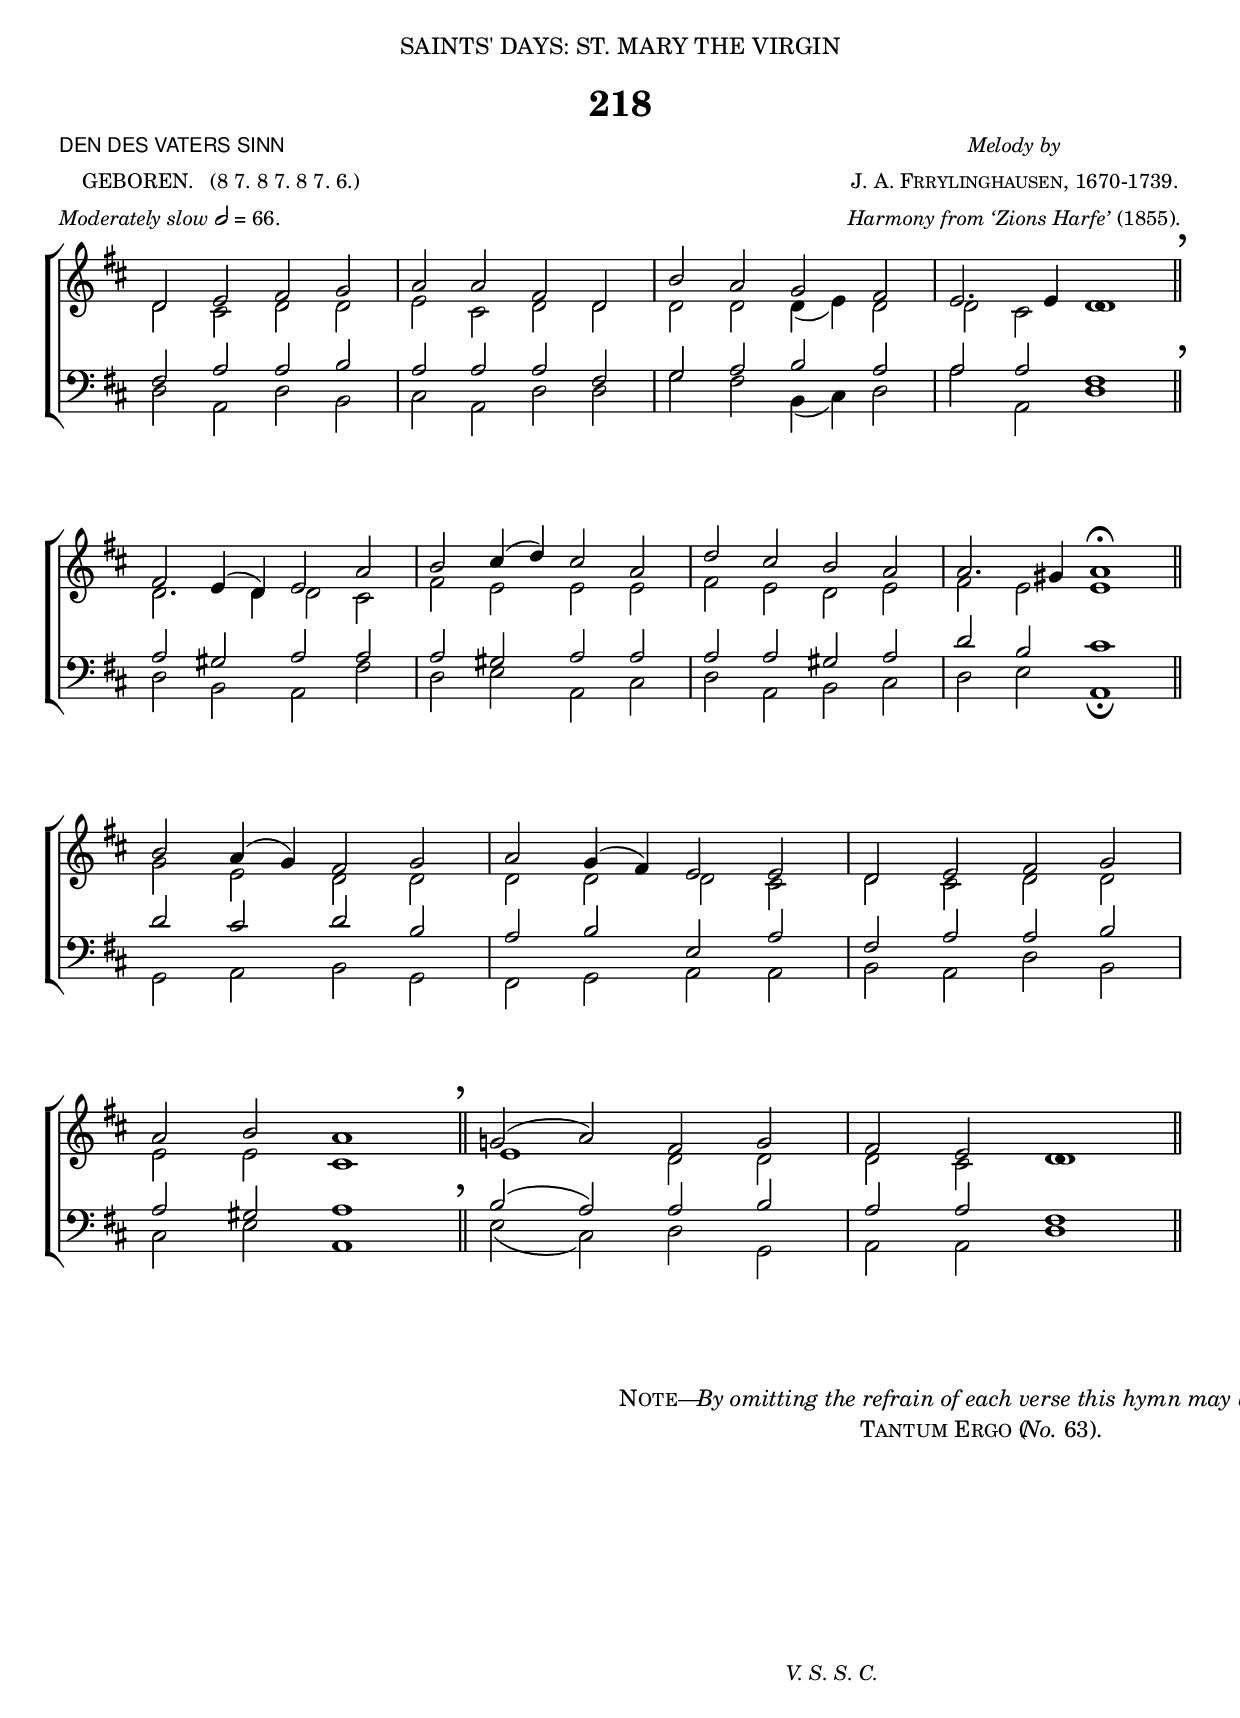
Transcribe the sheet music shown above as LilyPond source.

%%% 344.png
%%% Hymn 218. Ye who own the faith of Jesus.
%%% Rev 1.

\version "2.10.23"

\header {
	dedication = \markup { \center-align { "SAINTS' DAYS: ST. MARY THE VIRGIN" \hspace #0.1 }}
	title = "218"

        meter = \markup { \small { \column { 
				\line { \sans "DEN DES VATERS SINN"} 
				\line { "    GEBOREN." \hspace #1 \roman "(8 7. 8 7. 8 7. 6.)" } 
				\line { { \italic "Moderately slow"  \general-align #Y #DOWN \note #"2" #0.5 "= 66." } } }} }
 
        arranger = \markup { \small { \center-align { 
		 		\line { \italic "Melody by" }
				\line { \smallCaps "J. A. Frrylinghausen," "1670-1739."} 
				\line { \italic "Harmony from ‘Zions Harfe’" "(1855)."}
				}}}  			
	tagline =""

}			
			
%%%%%%%%%%%%%%%%%%%%%%%%%%%%macros begin

%% Macro to push notes rightwards
push = { \once \override Dots #'transparent = ##t
	\once \override NoteColumn #'force-hshift = #-0.01 }

%%generates the breathmarks

breathmark = { 
	\override Score.RehearsalMark #'break-visibility = #begin-of-line-invisible
	\override Score.RehearsalMark #'Y-offset = #'4.0
	\override Score.RehearsalMark #'X-offset = #'-0.5
	\mark \markup { \fontsize #4 "," }
	}
%%%%%%%%%%%%%%%%%%%%%%%%%%%macro end

global = {
\time 4/2
\key d \major
\set Staff.midiInstrument = "church organ"
}

soprano = \relative c' { 
  d2 e fis g \bar "|" a a fis d \bar "|" b' a g fis \bar "|" e2. e4 d1 \breathmark \bar "||" \break
  fis2 e4(d) e2 a \bar "|" b cis4(d) cis2 a \bar "|" d cis b a \bar "|" a2. gis4 a1^\fermata \bar "||" \break
  b2 a4(g) fis2 g \bar "|" a g4(fis) e2 e \bar "|" d e fis g \bar "|" \break
  a b a1 \breathmark \bar "||" g!2(a) fis g \bar "|" fis e d1 \bar "||" 
}
 
alto = \relative c' { 
  d2 cis d d \bar "|" e cis d d \bar "|" d d d4(e) d2 \bar "|" d cis \push d1 \bar "||" \break
  d2. d4 d2 cis \bar "|" fis e e e \bar "|" fis e d e \bar "|" fis e e1 \bar "||" \break
  g2 e d d \bar "|" d d d cis \bar "|" d cis d d \bar "|" \break
  e e cis1 \bar "||" \once \override NoteColumn #'force-hshift = #0.5 e1 d2 d \bar "|" d cis \push d1 \bar "||" 
}

tenor = \relative c { 
  \clef bass fis2 a a b \bar "|" a a a fis \bar "|" g a b a \bar "|" a a fis1 \bar "||" \break
  a2 gis a a \bar "|" a gis a a \bar "|" a a gis a \bar "|" d b cis1 \bar "||" \break
  d2 cis d b \bar "|" a b e, a \bar "|" fis a a b \bar "|" \break
  a gis a1 \bar "||" b2(a) a b \bar "|" a a fis1 \bar "||" 
}

bass = \relative c { 
  \clef bass d2 a d b \bar "|" cis a d d \bar "|" g fis b,4(cis) d2 \bar "|" a' a, d1 \bar "||" \break
  d2 b a fis' \bar "|" d e a, cis \bar "|" d a b cis \bar "|" d e a,1_\fermata \bar "||" \break
  g2 a b g \bar "|" fis g a a \bar "|" b a d b \bar "|" \break
  cis e a,1 \bar "||" e'2(cis) d g, \bar "|" a a d1 \bar "||" 
}

#(ly:set-option 'point-and-click #f)

\paper {
  #(set-paper-size "a4")
%  annotate-spacing = ##t
  print-page-number = ##f
  ragged-last-bottom = ##t
  ragged-bottom = ##f
}

\book{

	
%%% Score block	

\score{
\new ChoirStaff
<<
	\context Staff = upper <<
	\context Voice = sopranos { \voiceOne \global \soprano }
	\context Voice = altos { \voiceTwo \global \alto }
							>>
		\context Staff = lower <<
		\context Voice = tenors { \voiceOne \global \tenor }
		\context Voice = basses { \voiceTwo \global \bass}
								>>
>>

\layout {
	indent=0
	\context { \Score \remove "Bar_number_engraver" }
	\context { \Staff \remove "Time_signature_engraver" }
	\context { \Score \remove "Mark_engraver" }
		\context { \Staff \consists "Mark_engraver" }
	}
%%midi
\midi { \context { \Score tempoWholesPerMinute = #(ly:make-moment 66 2)}}%% midi score bracket

}%%score

%%% Hymn Note

\markup { \hspace #54 \center-align {
	\line {  \smallCaps "Note" \hspace #-1.2 ".—" \hspace #-1 \italic "By omitting the refrain of each verse this hymn may be sung to"  } 
        \line {  \smallCaps "Tantum Ergo (" \hspace #-1 \italic "No." "63)."  }
	 \line {  "              "  }
	 \line {  "              "  }
	 \line {  "              "  }
	 \line {  "              "  } %%% stuff a few blank lines otherwise music systems will be too spread out
	
}}


%%fake score block to occupy space and force a pagebreak.  Can't think of a better way of doing this.
\score{
	{s4 }
\header { breakbefore = ##f piece = ##f opus = ##f tagline = ##f }
\layout{	
	\context { \Staff
		\remove Time_signature_engraver
		\remove Key_engraver
		\remove Clef_engraver
		\remove Staff_symbol_engraver
}}}


%%lyric titles

\markup { "                       "}  %% blank line to increase separation from page top

\markup { \hspace #70 \small \italic "V. S. S. C."}  


%%% Lyrics

\markup { \hspace #28 %%add space as necc. to center the column
          \column { %% super column of everything
	              \column { %%stanza 1 is a column of 2 lines  
	                  \line { \hspace #2.2 \column { \lower #2.4 \fontsize #8 "Y" }   %%Drop Cap goes here
				  \hspace #-1.0    %% adjust this if other letters are too far from Drop Cap
				  \column  { \raise #0.0 "E who own the faith of Jesus"
			                              "    Sing the wonders that were done," } }          
	                  \line {  \hspace #2.5  %%adjust hspace until this line left edge is flush with Drop Cap
				   \lower  #1.56  %%adjust this until the line spacing looks right
				   \column {   
					   "When the love of God the Father"
					   "    O'er our sin the victory won,"
					   "When he made the Virgin Mary"
					   "    Mother of his only Son."
					   \italic "                    Hail Mary, full of grace."
					   "             " %%% add vertical spacing between verses
			  		}}
		      } %%% end verse 1		 
		       \line { "2  "
			   \column {	     
				   "Blessèd were the chosen people"
				   "    Out of whom the Lord did come,"
				   "Blessèd was the land of promise"
				   "    Fashioned for his earthly home;"
				   "But more blessèd far the Mother"
				   "    She who bare him in her womb."
				   "             " %%% add vertical spacing between verses
			}}
           		\line { "3  "
			   \column {	     
				   "Wherefore let all faithful people"
				   "    Tell the honour of her name,"
				   "Let the Church in her foreshadowed"
				   "    Part in her thanksgiving claim;"
				   "What Christ's Mother sang in gladness"
				   "    Let Christ's people sing the same."
				   "             " %%% add vertical spacing between verses
			}}  
			\line { "4  "
			   \column {	     
				   "Let us weave our supplications,"
				   "    She with us and we with her,"
				   "For the advancement of the faithful,"
				   "    For each faithful worshipper,"
				   "For the doubting, for the sinful,"
				   "    For each heedless wanderer."
				   "             " %%% add vertical spacing between verses
			}}
           		\line { "5* "
			   \column {	     
				   "May the Mother's intercessions"
				   "    On our homes a blessing win,"
				   "That the children all be prospered,"
				   "    Strong and fair and pure within,"
				   "Following our Lord's own footsteps,"
				   "    Firm in faith and free from sin."
				   "             " %%% add vertical spacing between verses
			}}  
			\line { "6* "
			   \column {	     
				   "For the sick and for the agèd,"
				   "    For our dear ones far away,"
				   "For the hearts that mourn in secret,"
				   "    All who need our prayers to-day,"
				   "For the faithful gone before us,"
				   "    May the holy Virgin pray."
				   "             " %%% add vertical spacing between verses
			}}
	  } %%% end supercolumn
} %%% end markup			
			
\markup { "                       "}  

\markup { "                       "}  %%% blank lines to pad the bottom otherwise lyric author will be too far from lyric text



%%fake score block to occupy space and force a pagebreak.  Can't think of a better way of doing this.
\score{
	{s4 }
\header { breakbefore = ##f piece = ##f opus = ##f tagline = ##f }
\layout{	
	\context { \Staff
		\remove Time_signature_engraver
		\remove Key_engraver
		\remove Clef_engraver
		\remove Staff_symbol_engraver
}}}


%%%Page 3 continuation of lyrics

\markup { \hspace #26   %%add space as necc. to center the column  
		\column { 
			\hspace #1  % adds vertical spacing between verses  
			  \line { "7. "
			   \column {	     
				   "Praise, O Mary, praise the Father,"
				   "    Praise thy Saviour and thy Son,"
				   "Praise the everlasting Spirit,"
				   "    Who hath made thee ark and throne"
				   "O'er all creatures high exalted,"
				   "    Lowly praise the Three in One.     Amen."
				   "             " %%% add vertical spacing between verses
			}}
	  }
} %%% lyric markup bracket


%%Amen score block
\score {
\new ChoirStaff
	<<
	\context Staff = upper \with { fontsize = #-3 \override StaffSymbol #'staff-space = #(magstep -2) }
		<<
		\context Voice = "sopranos" { \relative c' {\clef treble \global \voiceOne d1 d \bar "||" }}
		\context Voice = "altos" { \relative c' {\clef treble \global \voiceTwo b1 a \bar "||" }}
		>>
		\context Lyrics \lyricsto "altos" { \override LyricText #'font-size = #-1 A -- men. }
	\context Staff = lower \with { fontsize = #-3 \override StaffSymbol #'staff-space = #(magstep -2) }
		<<
		\context Voice = "tenors" { \relative c {\clef bass \global \voiceOne g'1 fis \bar "||" }}
		\context Voice = "basses" { \relative c {\clef bass \global \voiceTwo g1 d' \bar "||" }}
		>>
>>

\header { breakbefore = ##f piece = " " opus = " " }
\layout {
	\context { \Score timing = ##f }
	ragged-right = ##t
	indent = 15\cm
	\context { \Staff \remove "Time_signature_engraver" }
	}%%layout

%%Amen midi
\midi { \context { \Score tempoWholesPerMinute = #(ly:make-moment 66 2) }} %%Amen midi 



}%%amen score

}%%book bracket
